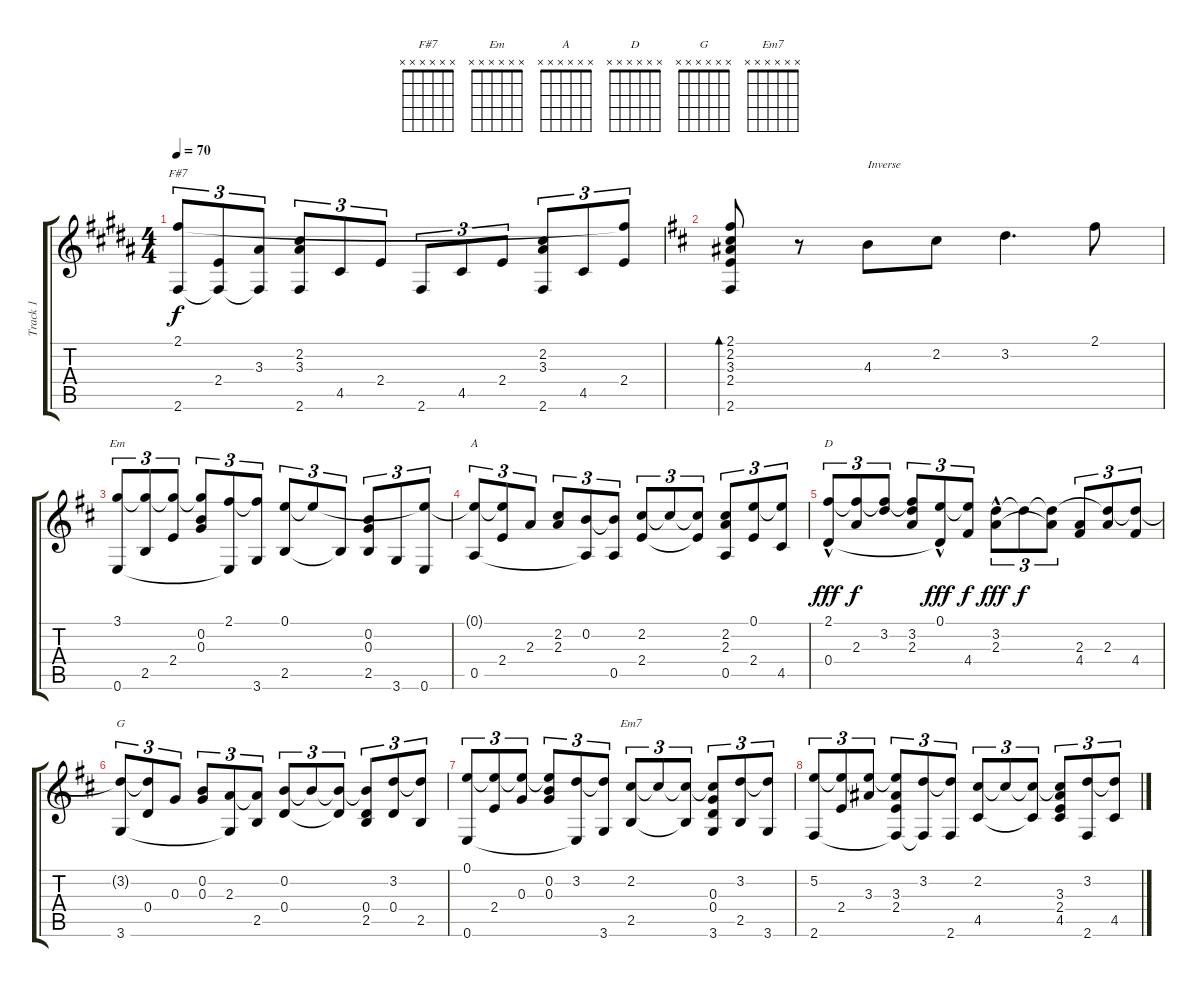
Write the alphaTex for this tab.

\track ("Track 1" "Track 1") {instrument acousticguitarnylon}
\staff {score tabs}
\tuning (E4 B3 G3 D3 A2 E2) {hide}
\chord ("F#7" x x x x x x)
\chord ("Em" x x x x x x)
\chord ("A" x x x x x x)
\chord ("D" x x x x x x)
\chord ("G" x x x x x x)
\chord ("Em7" x x x x x x)
\ts (4 4)
\tempo 70
\clef g2
\ks b
(2.1 2.6).8{tu (3 2) ch "F#7" dy f} (2.4 2.6{t}).8{tu (3 2)} (3.3 2.6{t}).8{tu (3 2)} (2.2 3.3 2.6).8{tu (3 2)} 4.5.8{tu (3 2)} 2.4.8{tu (3 2)} 2.6.8{tu (3 2)} 4.5.8{tu (3 2)} 2.4.8{tu (3 2)} (2.2 3.3 2.6).8{tu (3 2)} 4.5.8{tu (3 2)} (2.1{t} 2.4).8{tu (3 2)} |
\ks bminor
(2.1 2.2 3.3 2.4 2.6).8{bd 60} r.8 4.3.8{txt "Inverse"} 2.2.8 3.2.4{d} 2.1.8 |
(3.1 0.6).8{tu (3 2) ch "Em"} (3.1{t} 2.5).8{tu (3 2)} (3.1{t} 2.4).8{tu (3 2)} (3.1{t} 0.2 0.3).8{tu (3 2)} (2.1 0.6{t}).8{tu (3 2)} (2.1{t} 3.6).8{tu (3 2)} (0.1 2.5).8{tu (3 2)} 0.1{t}.8{tu (3 2)} 2.5{t}.8{tu (3 2)} (0.2 0.3 2.5).8{tu (3 2)} 3.6.8{tu (3 2)} (0.1{t} 0.6).8{tu (3 2)} |
(0.1{t} 0.5).8{tu (3 2) ch "A"} (0.1{t} 2.4).8{tu (3 2)} 2.3.8{tu (3 2)} (2.2 2.3).8{tu (3 2)} (0.2 0.5{t}).8{tu (3 2)} (0.2{t} 0.5).8{tu (3 2)} (2.2 2.4).8{tu (3 2)} 2.2{t}.8{tu (3 2)} (2.2{t} 2.4{t}).8{tu (3 2)} (2.2 2.3 0.5).8{tu (3 2)} (0.1 2.4).8{tu (3 2)} (0.1{t} 4.5).8{tu (3 2)} |
(2.1{hac} 0.4).8{tu (3 2) ch "D" dy fff} (2.1{t} 2.3).8{tu (3 2) dy f} (2.1{t} 3.2).8{tu (3 2)} (2.1{t} 3.2 2.3).8{tu (3 2)} (0.1{hac} 0.4{t}).8{tu (3 2) dy fff} (0.1{t} 4.4).8{tu (3 2) dy f} (3.2{hac} 2.3).8{tu (3 2) dy fff} 3.2{t}.8{tu (3 2) dy f} (3.2{t} 2.3{t}).8{tu (3 2)} (2.3 4.4).8{tu (3 2)} (3.2{t} 2.3).8{tu (3 2)} (3.2{t} 4.4).8{tu (3 2)} |
(3.2{t} 3.6).8{tu (3 2) ch "G"} (3.2{t} 0.4).8{tu (3 2)} 0.3.8{tu (3 2)} (0.2 0.3).8{tu (3 2)} (2.3 3.6{t}).8{tu (3 2)} (2.3{t} 2.5).8{tu (3 2)} (0.2 0.4).8{tu (3 2)} 0.2{t}.8{tu (3 2)} (0.2{t} 0.4{t}).8{tu (3 2)} (0.2{t} 0.4 2.5).8{tu (3 2)} (3.2 0.4).8{tu (3 2)} (3.2{t} 2.5).8{tu (3 2)} |
(0.1 0.6).8{tu (3 2)} (0.1{t} 2.4).8{tu (3 2)} (0.1{t} 0.3).8{tu (3 2)} (0.1{t} 0.2 0.3).8{tu (3 2)} (3.2 0.6{t}).8{tu (3 2)} (3.2{t} 3.6).8{tu (3 2)} (2.2 2.5).8{tu (3 2) ch "Em7"} 2.2{t}.8{tu (3 2)} (2.2{t} 2.5{t}).8{tu (3 2)} (2.2{t} 0.3 0.4 3.6).8{tu (3 2)} (3.2 2.5).8{tu (3 2)} (3.2{t} 3.6).8{tu (3 2)} |
(5.2 2.6).8{tu (3 2)} (5.2{t} 2.4).8{tu (3 2)} (5.2{t} 3.3).8{tu (3 2)} (5.2{t} 3.3 2.4 2.6{t}).8{tu (3 2)} (3.2 2.6{t}).8{tu (3 2)} (3.2{t} 2.6).8{tu (3 2)} (2.2 4.5).8{tu (3 2)} 2.2{t}.8{tu (3 2)} (2.2{t} 4.5{t}).8{tu (3 2)} (2.2{t} 3.3 2.4 4.5).8{tu (3 2)} (3.2 2.6).8{tu (3 2)} (3.2{t} 4.5).8{tu (3 2)}
